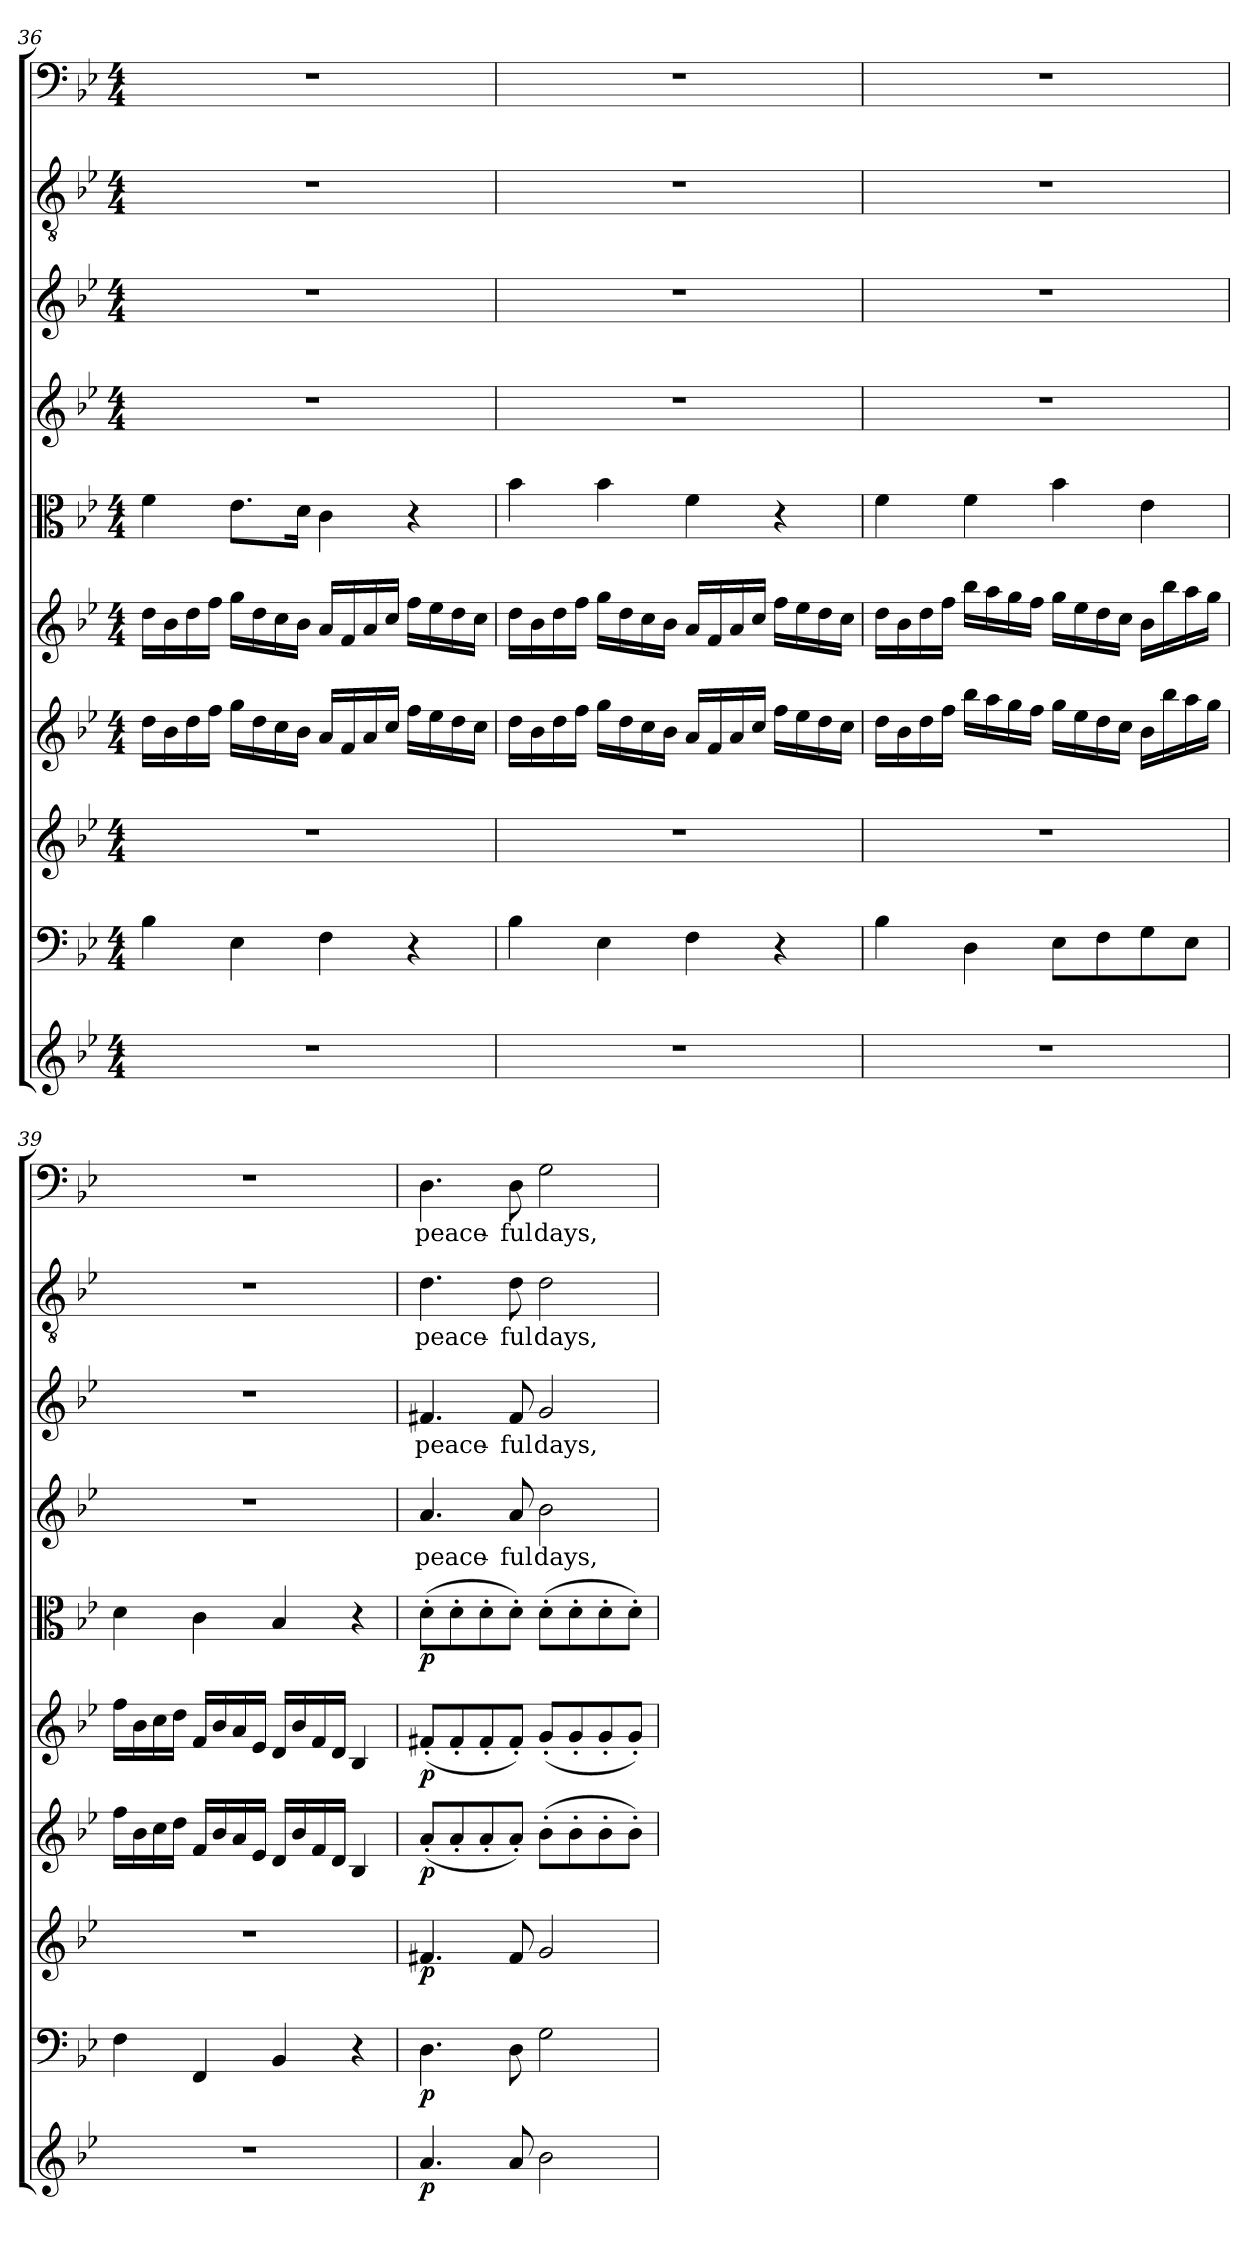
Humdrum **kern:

**kern	**dynam	**kern	**dynam	**kern	**dynam	**kern	**dynam	**kern	**dynam	**kern	**dynam	**kern	**text	**kern	**text	**kern	**text	**kern	**text
*part10	*part10	*part9	*part9	*part8	*part8	*part7	*part7	*part6	*part6	*part5	*part5	*part4	*part4	*part3	*part3	*part2	*part2	*part1	*part1
*staff10	*staff10	*staff9	*staff9	*staff8	*staff8	*staff7	*staff7	*staff6	*staff6	*staff5	*staff5	*staff4	*staff4	*staff3	*staff3	*staff2	*staff2	*staff1	*staff1
*clefG2	*	*clefF4	*	*clefG2	*	*clefG2	*	*clefG2	*	*clefC3	*	*clefG2	*	*clefG2	*	*clefGv2	*	*clefF4	*
*k[b-e-]	*	*k[b-e-]	*	*k[b-e-]	*	*k[b-e-]	*	*k[b-e-]	*	*k[b-e-]	*	*k[b-e-]	*	*k[b-e-]	*	*k[b-e-]	*	*k[b-e-]	*
*B-:	*	*B-:	*	*B-:	*	*B-:	*	*B-:	*	*B-:	*	*B-:	*	*B-:	*	*B-:	*	*B-:	*
*M4/4	*	*M4/4	*	*M4/4	*	*M4/4	*	*M4/4	*	*M4/4	*	*M4/4	*	*M4/4	*	*M4/4	*	*M4/4	*
=36	=36	=36	=36	=36	=36	=36	=36	=36	=36	=36	=36	=36	=36	=36	=36	=36	=36	=36	=36
1r	.	4B-\	.	1r	.	16dd\LL	.	16dd\LL	.	4f\	.	1r	.	1r	.	1r	.	1r	.
.	.	.	.	.	.	16b-\	.	16b-\	.	.	.	.	.	.	.	.	.	.	.
.	.	.	.	.	.	16dd\	.	16dd\	.	.	.	.	.	.	.	.	.	.	.
.	.	.	.	.	.	16ff\JJ	.	16ff\JJ	.	.	.	.	.	.	.	.	.	.	.
.	.	4E-\	.	.	.	16gg\LL	.	16gg\LL	.	8.e-\L	.	.	.	.	.	.	.	.	.
.	.	.	.	.	.	16dd\	.	16dd\	.	.	.	.	.	.	.	.	.	.	.
.	.	.	.	.	.	16cc\	.	16cc\	.	.	.	.	.	.	.	.	.	.	.
.	.	.	.	.	.	16b-\JJ	.	16b-\JJ	.	16d\Jk	.	.	.	.	.	.	.	.	.
.	.	4F\	.	.	.	16a/LL	.	16a/LL	.	4c\	.	.	.	.	.	.	.	.	.
.	.	.	.	.	.	16f/	.	16f/	.	.	.	.	.	.	.	.	.	.	.
.	.	.	.	.	.	16a/	.	16a/	.	.	.	.	.	.	.	.	.	.	.
.	.	.	.	.	.	16cc/JJ	.	16cc/JJ	.	.	.	.	.	.	.	.	.	.	.
.	.	4r	.	.	.	16ff\LL	.	16ff\LL	.	4r	.	.	.	.	.	.	.	.	.
.	.	.	.	.	.	16ee-\	.	16ee-\	.	.	.	.	.	.	.	.	.	.	.
.	.	.	.	.	.	16dd\	.	16dd\	.	.	.	.	.	.	.	.	.	.	.
.	.	.	.	.	.	16cc\JJ	.	16cc\JJ	.	.	.	.	.	.	.	.	.	.	.
=37	=37	=37	=37	=37	=37	=37	=37	=37	=37	=37	=37	=37	=37	=37	=37	=37	=37	=37	=37
1r	.	4B-\	.	1r	.	16dd\LL	.	16dd\LL	.	4b-\	.	1r	.	1r	.	1r	.	1r	.
.	.	.	.	.	.	16b-\	.	16b-\	.	.	.	.	.	.	.	.	.	.	.
.	.	.	.	.	.	16dd\	.	16dd\	.	.	.	.	.	.	.	.	.	.	.
.	.	.	.	.	.	16ff\JJ	.	16ff\JJ	.	.	.	.	.	.	.	.	.	.	.
.	.	4E-\	.	.	.	16gg\LL	.	16gg\LL	.	4b-\	.	.	.	.	.	.	.	.	.
.	.	.	.	.	.	16dd\	.	16dd\	.	.	.	.	.	.	.	.	.	.	.
.	.	.	.	.	.	16cc\	.	16cc\	.	.	.	.	.	.	.	.	.	.	.
.	.	.	.	.	.	16b-\JJ	.	16b-\JJ	.	.	.	.	.	.	.	.	.	.	.
.	.	4F\	.	.	.	16a/LL	.	16a/LL	.	4f\	.	.	.	.	.	.	.	.	.
.	.	.	.	.	.	16f/	.	16f/	.	.	.	.	.	.	.	.	.	.	.
.	.	.	.	.	.	16a/	.	16a/	.	.	.	.	.	.	.	.	.	.	.
.	.	.	.	.	.	16cc/JJ	.	16cc/JJ	.	.	.	.	.	.	.	.	.	.	.
.	.	4r	.	.	.	16ff\LL	.	16ff\LL	.	4r	.	.	.	.	.	.	.	.	.
.	.	.	.	.	.	16ee-\	.	16ee-\	.	.	.	.	.	.	.	.	.	.	.
.	.	.	.	.	.	16dd\	.	16dd\	.	.	.	.	.	.	.	.	.	.	.
.	.	.	.	.	.	16cc\JJ	.	16cc\JJ	.	.	.	.	.	.	.	.	.	.	.
=38	=38	=38	=38	=38	=38	=38	=38	=38	=38	=38	=38	=38	=38	=38	=38	=38	=38	=38	=38
1r	.	4B-\	.	1r	.	16dd\LL	.	16dd\LL	.	4f\	.	1r	.	1r	.	1r	.	1r	.
.	.	.	.	.	.	16b-\	.	16b-\	.	.	.	.	.	.	.	.	.	.	.
.	.	.	.	.	.	16dd\	.	16dd\	.	.	.	.	.	.	.	.	.	.	.
.	.	.	.	.	.	16ff\JJ	.	16ff\JJ	.	.	.	.	.	.	.	.	.	.	.
.	.	4D\	.	.	.	16bb-\LL	.	16bb-\LL	.	4f\	.	.	.	.	.	.	.	.	.
.	.	.	.	.	.	16aa\	.	16aa\	.	.	.	.	.	.	.	.	.	.	.
.	.	.	.	.	.	16gg\	.	16gg\	.	.	.	.	.	.	.	.	.	.	.
.	.	.	.	.	.	16ff\JJ	.	16ff\JJ	.	.	.	.	.	.	.	.	.	.	.
.	.	8E-\L	.	.	.	16gg\LL	.	16gg\LL	.	4b-\	.	.	.	.	.	.	.	.	.
.	.	.	.	.	.	16ee-\	.	16ee-\	.	.	.	.	.	.	.	.	.	.	.
.	.	8F\	.	.	.	16dd\	.	16dd\	.	.	.	.	.	.	.	.	.	.	.
.	.	.	.	.	.	16cc\JJ	.	16cc\JJ	.	.	.	.	.	.	.	.	.	.	.
.	.	8G\	.	.	.	16b-\LL	.	16b-\LL	.	4e-\	.	.	.	.	.	.	.	.	.
.	.	.	.	.	.	16bb-\	.	16bb-\	.	.	.	.	.	.	.	.	.	.	.
.	.	8E-\J	.	.	.	16aa\	.	16aa\	.	.	.	.	.	.	.	.	.	.	.
.	.	.	.	.	.	16gg\JJ	.	16gg\JJ	.	.	.	.	.	.	.	.	.	.	.
=39	=39	=39	=39	=39	=39	=39	=39	=39	=39	=39	=39	=39	=39	=39	=39	=39	=39	=39	=39
1r	.	4F\	.	1r	.	16ff\LL	.	16ff\LL	.	4d\	.	1r	.	1r	.	1r	.	1r	.
.	.	.	.	.	.	16b-\	.	16b-\	.	.	.	.	.	.	.	.	.	.	.
.	.	.	.	.	.	16cc\	.	16cc\	.	.	.	.	.	.	.	.	.	.	.
.	.	.	.	.	.	16dd\JJ	.	16dd\JJ	.	.	.	.	.	.	.	.	.	.	.
.	.	4FF/	.	.	.	16f/LL	.	16f/LL	.	4c\	.	.	.	.	.	.	.	.	.
.	.	.	.	.	.	16b-/	.	16b-/	.	.	.	.	.	.	.	.	.	.	.
.	.	.	.	.	.	16a/	.	16a/	.	.	.	.	.	.	.	.	.	.	.
.	.	.	.	.	.	16e-/JJ	.	16e-/JJ	.	.	.	.	.	.	.	.	.	.	.
.	.	4BB-/	.	.	.	16d/LL	.	16d/LL	.	4B-/	.	.	.	.	.	.	.	.	.
.	.	.	.	.	.	16b-/	.	16b-/	.	.	.	.	.	.	.	.	.	.	.
.	.	.	.	.	.	16f/	.	16f/	.	.	.	.	.	.	.	.	.	.	.
.	.	.	.	.	.	16d/JJ	.	16d/JJ	.	.	.	.	.	.	.	.	.	.	.
.	.	4r	.	.	.	4B-/	.	4B-/	.	4r	.	.	.	.	.	.	.	.	.
=40	=40	=40	=40	=40	=40	=40	=40	=40	=40	=40	=40	=40	=40	=40	=40	=40	=40	=40	=40
4.a/	p	4.D\	p	4.f#X/	p	(8a'/L	p	(8f#X'/L	p	(8d'\L	p	4.a/	peace-	4.f#X/	peace-	4.d\	peace-	4.D\	peace-
.	.	.	.	.	.	8a'/	.	8f#'/	.	8d'\	.	.	.	.	.	.	.	.	.
.	.	.	.	.	.	8a'/	.	8f#'/	.	8d'\	.	.	.	.	.	.	.	.	.
8a/	.	8D\	.	8f#/	.	8a'/J)	.	8f#'/J)	.	8d'\J)	.	8a/	-ful	8f#/	-ful	8d\	-ful	8D\	-ful
2b-\	.	2G\	.	2g/	.	(8b-'\L	.	(8g'/L	.	(8d'\L	.	2b-\	days,	2g/	days,	2d\	days,	2G\	days,
.	.	.	.	.	.	8b-'\	.	8g'/	.	8d'\	.	.	.	.	.	.	.	.	.
.	.	.	.	.	.	8b-'\	.	8g'/	.	8d'\	.	.	.	.	.	.	.	.	.
.	.	.	.	.	.	8b-'\J)	.	8g'/J)	.	8d'\J)	.	.	.	.	.	.	.	.	.
=	=	=	=	=	=	=	=	=	=	=	=	=	=	=	=	=	=	=	=
*-	*-	*-	*-	*-	*-	*-	*-	*-	*-	*-	*-	*-	*-	*-	*-	*-	*-	*-	*-
